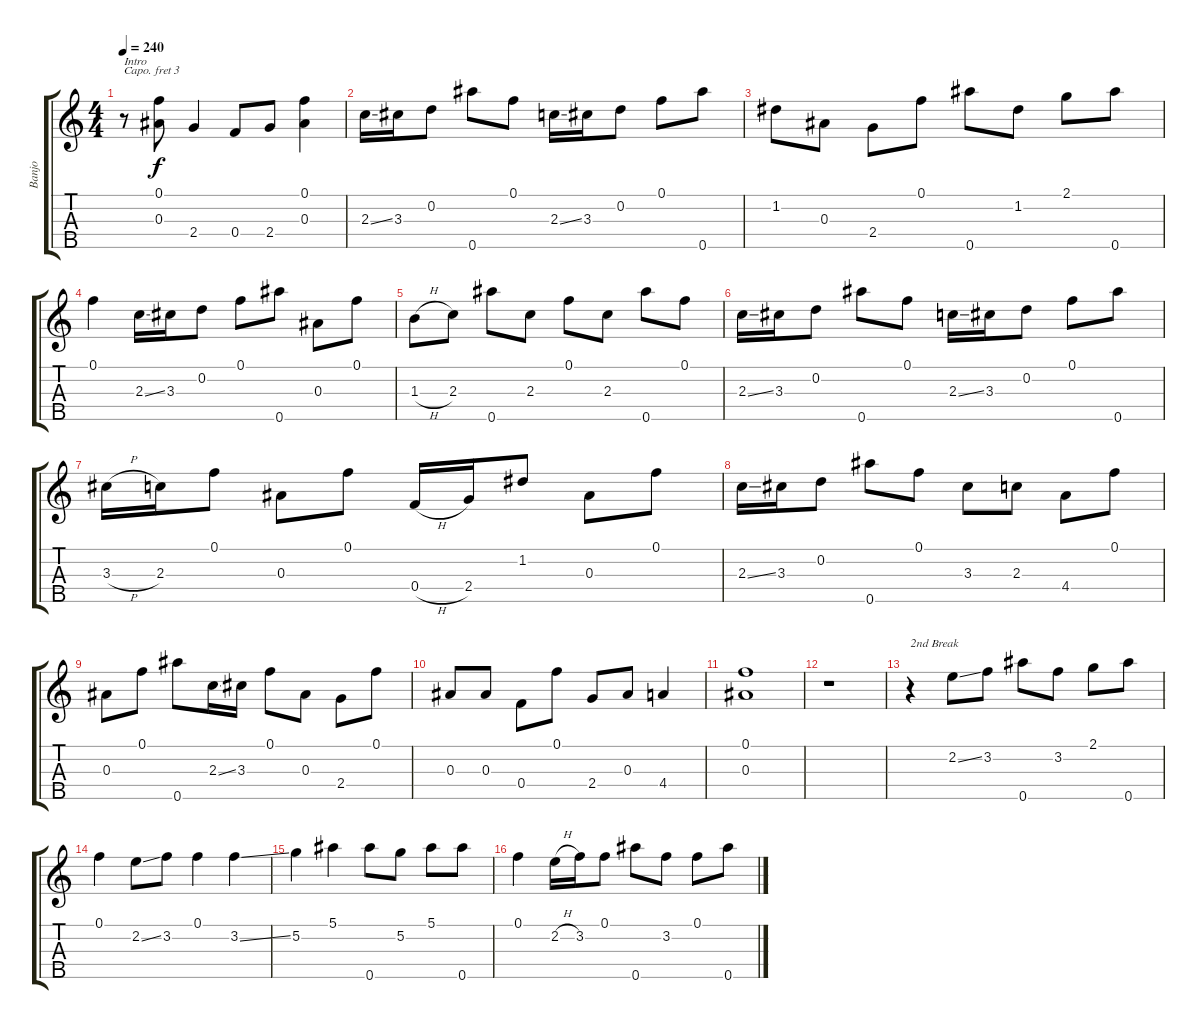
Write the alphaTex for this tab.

\track ("Banjo" "Banjo") {instrument banjo}
\staff {score tabs}
\capo 3
\tuning (D4 B3 G3 D3 G4) {hide}
\displaytranspose 12
\ts (4 4)
\tempo 240
\clef g2
\ks c
r.8{txt "Intro" dy f instrument banjo} (0.1 0.3).8 2.4.4 0.4.8 2.4.8 (0.1 0.3).4 |
2.3{ss}.16 3.3.16 0.2.8 0.5.8 0.1.8 2.3{ss}.16 3.3.16 0.2.8 0.1.8 0.5.8 |
1.2.8 0.3.8 2.4.8 0.1.8 0.5.8 1.2.8 2.1.8 0.5.8 |
0.1.4 2.3{ss}.16 3.3.16 0.2.8 0.1.8 0.5.8 0.3.8 0.1.8 |
1.3{h}.8 2.3.8 0.5.8 2.3.8 0.1.8 2.3.8 0.5.8 0.1.8 |
2.3{ss}.16 3.3.16 0.2.8 0.5.8 0.1.8 2.3{ss}.16 3.3.16 0.2.8 0.1.8 0.5.8 |
3.3{h}.16 2.3.16 0.1.8 0.3.8 0.1.8 0.4{h}.16 2.4.16 1.2.8 0.3.8 0.1.8 |
2.3{ss}.16 3.3.16 0.2.8 0.5.8 0.1.8 3.3.8 2.3.8 4.4.8 0.1.8 |
0.3.8 0.1.8 0.5.8 2.3{ss}.16 3.3.16 0.1.8 0.3.8 2.4.8 0.1.8 |
0.3.8 0.3.8 0.4.8 0.1.8 2.4.8 0.3.8 4.4.4 |
(0.1 0.3).1 |
r.1 |
r.4{txt "2nd Break"} 2.2{ss}.8 3.2.8 0.5.8 3.2.8 2.1.8 0.5.8 |
0.1.4 2.2{ss}.8 3.2.8 0.1.4 3.2{ss}.4 |
5.2.4 5.1.4 0.5.8 5.2.8 5.1.8 0.5.8 |
0.1.4 2.2{h}.16 3.2.16 0.1.8 0.5.8 3.2.8 0.1.8 0.5.8
